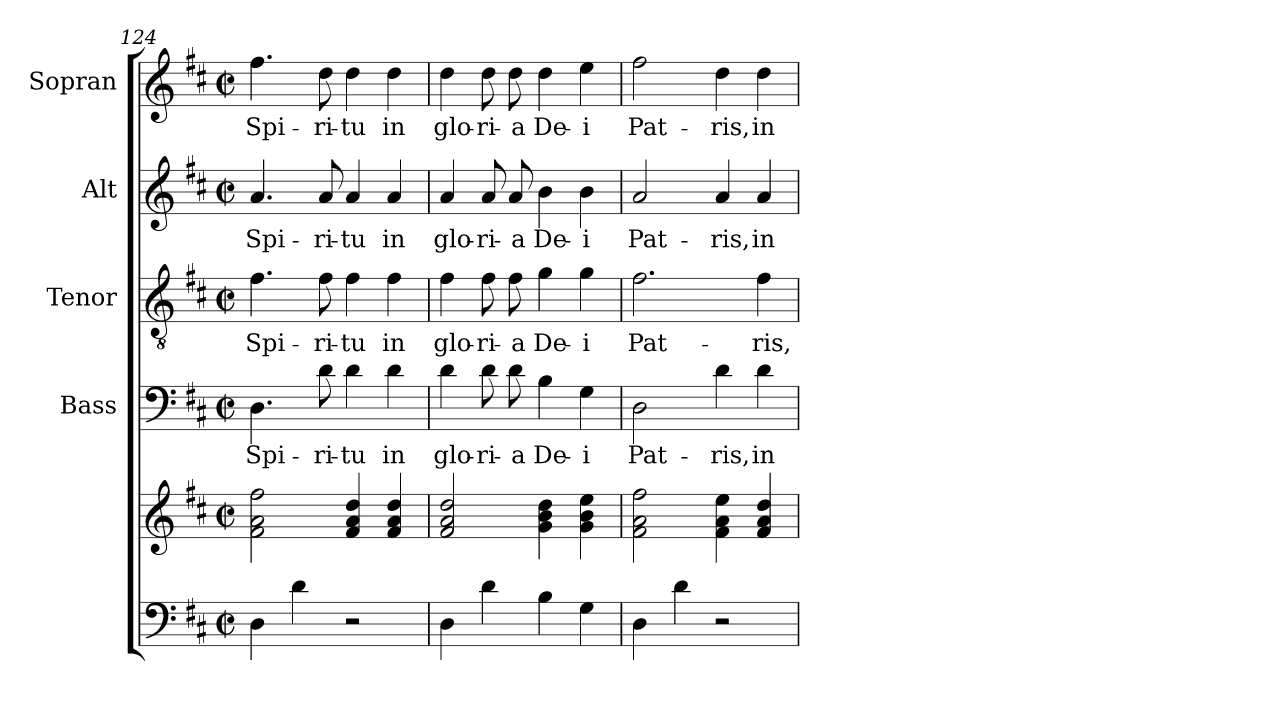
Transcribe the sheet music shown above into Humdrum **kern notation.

**kern	**kern	**kern	**text	**kern	**text	**kern	**text	**kern	**text
*part5	*part5	*part4	*part4	*part3	*part3	*part2	*part2	*part1	*part1
*staff6	*staff5	*staff4	*staff4	*staff3	*staff3	*staff2	*staff2	*staff1	*staff1
*	*	*I"Bass	*	*I"Tenor	*	*I"Alt	*	*I"Sopran	*
*	*	*I'B.	*	*I'T.	*	*I'A.	*	*I'S.	*
*clefF4	*clefG2	*clefF4	*	*clefGv2	*	*clefG2	*	*clefG2	*
*k[f#c#]	*k[f#c#]	*k[f#c#]	*	*k[f#c#]	*	*k[f#c#]	*	*k[f#c#]	*
*D:	*D:	*D:	*	*D:	*	*D:	*	*D:	*
*M2/2	*M2/2	*M2/2	*	*M2/2	*	*M2/2	*	*M2/2	*
*met(c|)	*met(c|)	*met(c|)	*	*met(c|)	*	*met(c|)	*	*met(c|)	*
=124	=124	=124	=124	=124	=124	=124	=124	=124	=124
!	!	!	!LO:LY:b	!	!LO:LY:b	!	!LO:LY:b	!	!LO:LY:b
4D\	2f#\ 2a\ 2ff#\	4.D\	Spi-	4.f#\	Spi-	4.a/	Spi-	4.ff#\	Spi-
4d\	.	.	.	.	.	.	.	.	.
!	!	!	!LO:LY:b	!	!LO:LY:b	!	!LO:LY:b	!	!LO:LY:b
.	.	8d\	-ri-	8f#\	-ri-	8a/	-ri-	8dd\	-ri-
!	!	!	!LO:LY:b	!	!LO:LY:b	!	!LO:LY:b	!	!LO:LY:b
2r	4f#/ 4a/ 4dd/	4d\	-tu	4f#\	-tu	4a/	-tu	4dd\	-tu
!	!	!	!LO:LY:b	!	!LO:LY:b	!	!LO:LY:b	!	!LO:LY:b
.	4f#/ 4a/ 4dd/	4d\	in	4f#\	in	4a/	in	4dd\	in
!!LO:PB:g=z
=125	=125	=125	=125	=125	=125	=125	=125	=125	=125
!	!	!	!LO:LY:b	!	!LO:LY:b	!	!LO:LY:b	!	!LO:LY:b
4D\	2f#/ 2a/ 2dd/	4d\	glo-	4f#\	glo-	4a/	glo-	4dd\	glo-
!	!	!	!LO:LY:b	!	!LO:LY:b	!	!LO:LY:b	!	!LO:LY:b
4d\	.	8d\	-ri-	8f#\	-ri-	8a/	-ri-	8dd\	-ri-
!	!	!	!LO:LY:b	!	!LO:LY:b	!	!LO:LY:b	!	!LO:LY:b
.	.	8d\	-a	8f#\	-a	8a/	-a	8dd\	-a
!	!	!	!LO:LY:b	!	!LO:LY:b	!	!LO:LY:b	!	!LO:LY:b
4B\	4g\ 4b\ 4dd\	4B\	De-	4g\	De-	4b\	De-	4dd\	De-
!	!	!	!LO:LY:b	!	!LO:LY:b	!	!LO:LY:b	!	!LO:LY:b
4G\	4g\ 4b\ 4ee\	4G\	-i	4g\	-i	4b\	-i	4ee\	-i
=126	=126	=126	=126	=126	=126	=126	=126	=126	=126
!	!	!	!LO:LY:b	!	!LO:LY:b	!	!LO:LY:b	!	!LO:LY:b
4D\	2f#\ 2a\ 2ff#\	2D\	Pat-	2.f#\	Pat-	2a/	Pat-	2ff#\	Pat-
4d\	.	.	.	.	.	.	.	.	.
!	!	!	!LO:LY:b	!	!	!	!LO:LY:b	!	!LO:LY:b
2r	4f#\ 4a\ 4ee\	4d\	-ris,	.	.	4a/	-ris,	4dd\	-ris,
!	!	!	!LO:LY:b	!	!LO:LY:b	!	!LO:LY:b	!	!LO:LY:b
.	4f#/ 4a/ 4dd/	4d\	in	4f#\	-ris,	4a/	in	4dd\	in
=	=	=	=	=	=	=	=	=	=
*-	*-	*-	*-	*-	*-	*-	*-	*-	*-
